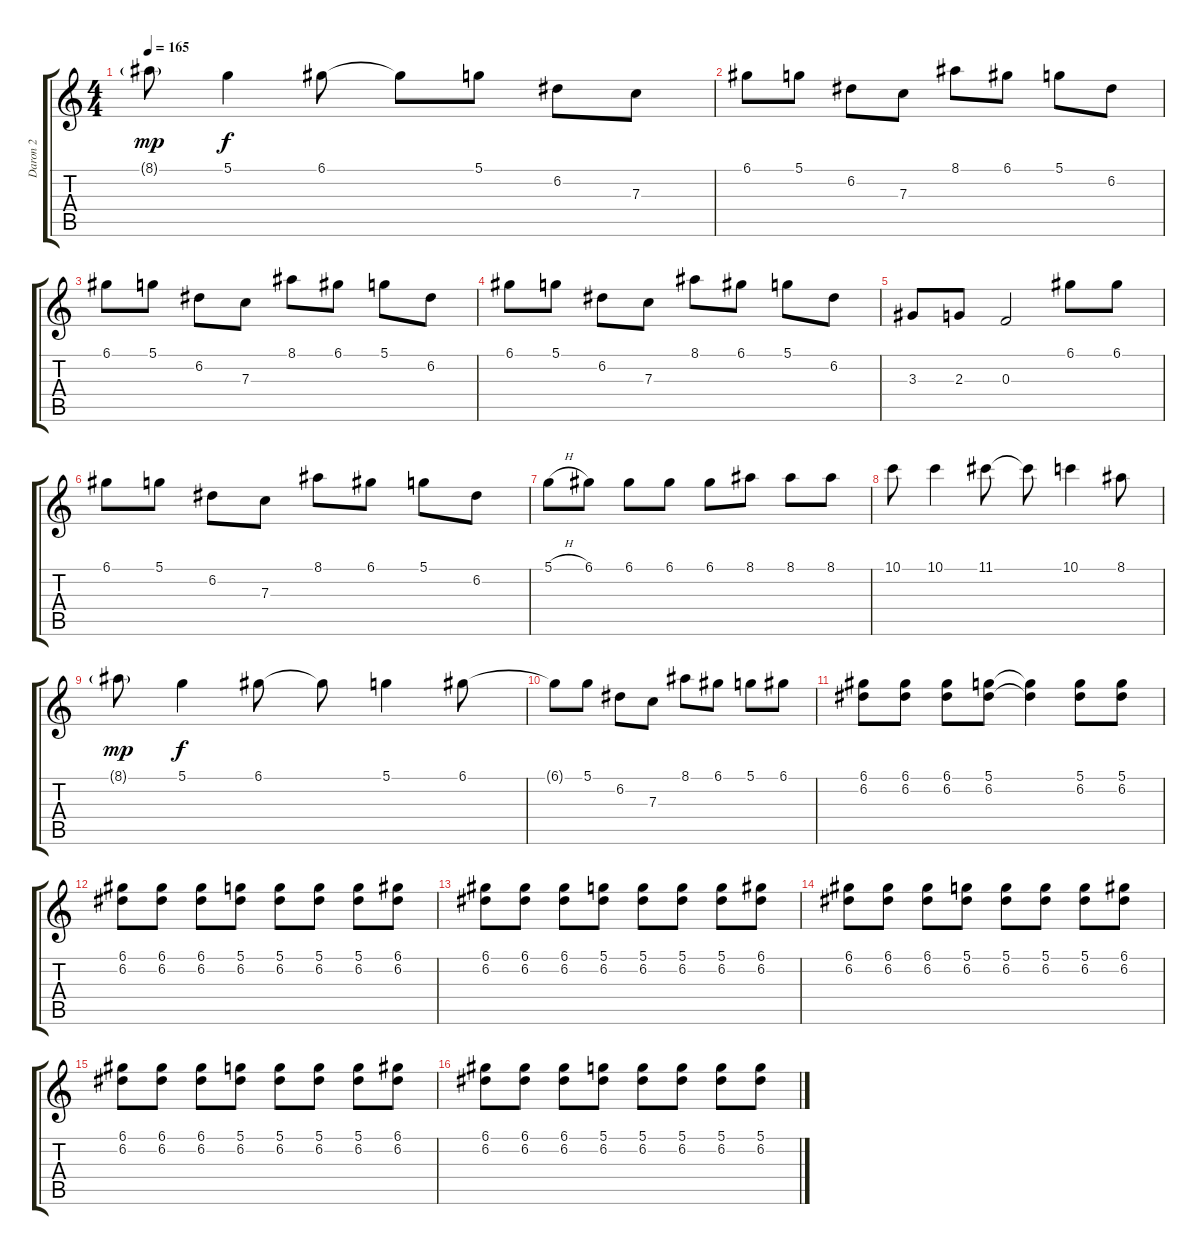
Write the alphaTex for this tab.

\track ("Daron 2" "Daron 2") {instrument distortionguitar}
\staff {score tabs}
\tuning (D4 A3 F3 C3 G2 C2) {hide}
\ts (4 4)
\tempo 165
\clef g2
\ks c
8.1{g}.8{dy mp} 5.1.4{dy f} 6.1.8 6.1{t}.8 5.1.8 6.2.8 7.3.8 |
6.1.8 5.1.8 6.2.8 7.3.8 8.1.8 6.1.8 5.1.8 6.2.8 |
6.1.8 5.1.8 6.2.8 7.3.8 8.1.8 6.1.8 5.1.8 6.2.8 |
6.1.8 5.1.8 6.2.8 7.3.8 8.1.8 6.1.8 5.1.8 6.2.8 |
3.3.8 2.3.8 0.3.2 6.1.8 6.1.8 |
6.1.8 5.1.8 6.2.8 7.3.8 8.1.8 6.1.8 5.1.8 6.2.8 |
5.1{h}.8 6.1.8 6.1.8 6.1.8 6.1.8 8.1.8 8.1.8 8.1.8 |
10.1.8 10.1.4 11.1.8 11.1{t}.8 10.1.4 8.1.8 |
8.1{g}.8{dy mp} 5.1.4{dy f} 6.1.8 6.1{t}.8 5.1.4 6.1.8 |
6.1{t}.8 5.1.8 6.2.8 7.3.8 8.1.8 6.1.8 5.1.8 6.1.8 |
(6.1 6.2).8 (6.1 6.2).8 (6.1 6.2).8 (5.1 6.2).8 (5.1{t} 6.2{t}).4 (5.1 6.2).8 (5.1 6.2).8 |
(6.1 6.2).8 (6.1 6.2).8 (6.1 6.2).8 (5.1 6.2).8 (5.1 6.2).8 (5.1 6.2).8 (5.1 6.2).8 (6.1 6.2).8 |
(6.1 6.2).8 (6.1 6.2).8 (6.1 6.2).8 (5.1 6.2).8 (5.1 6.2).8 (5.1 6.2).8 (5.1 6.2).8 (6.1 6.2).8 |
(6.1 6.2).8 (6.1 6.2).8 (6.1 6.2).8 (5.1 6.2).8 (5.1 6.2).8 (5.1 6.2).8 (5.1 6.2).8 (6.1 6.2).8 |
(6.1 6.2).8 (6.1 6.2).8 (6.1 6.2).8 (5.1 6.2).8 (5.1 6.2).8 (5.1 6.2).8 (5.1 6.2).8 (6.1 6.2).8 |
(6.1 6.2).8 (6.1 6.2).8 (6.1 6.2).8 (5.1 6.2).8 (5.1 6.2).8 (5.1 6.2).8 (5.1 6.2).8 (5.1 6.2).8
